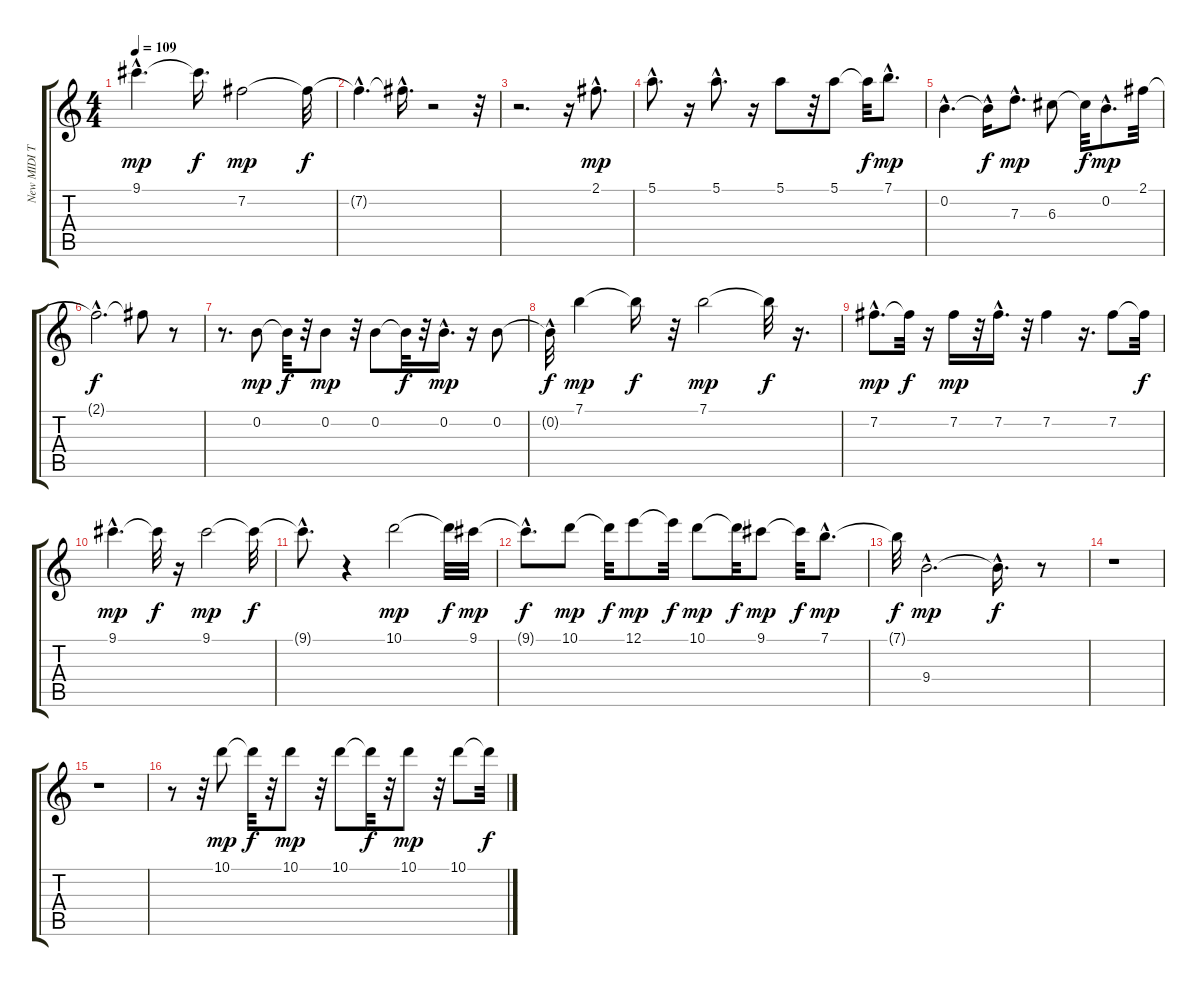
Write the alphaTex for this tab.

\track ("New MIDI Track" "New MIDI T") {instrument acousticguitarnylon}
\staff {score tabs}
\tuning (E4 B3 G3 D3 A2 E2) {hide}
\ts (4 4)
\tempo 109
\clef g2
\ks c
9.1{hac}.4{d dy mp} 9.1{t}.16{d dy f} 7.2.2{dy mp} 7.2{t}.32{dy f} |
7.2{hac t}.4{d} 7.2{hac t}.16{d} r.2 r.32 |
r.2{d} r.16 2.1{hac}.8{d dy mp} |
5.1{hac}.8{d} r.16 5.1{hac}.8{d} r.16 5.1.8 r.32 5.1.8 5.1{t}.32{dy f} 7.1{hac}.8{d dy mp} |
0.2{hac}.4{d} 0.2{hac t}.16{dy f} 7.3{hac}.8{d dy mp} 6.3.8 6.3{t}.32{dy f} 0.2{hac}.8{d dy mp} 2.1.32 |
2.1{hac t}.2{d dy f} 2.1{t}.8 r.8 |
r.8{d} 0.2.8{dy mp} 0.2{t}.32{dy f} r.32 0.2.8{dy mp} r.32 0.2.8 0.2{t}.32{dy f} r.32 0.2{hac}.16{d dy mp} r.16 0.2.8 |
0.2{hac t}.32{dy f} 7.1.4{dy mp} 7.1{t}.16{dy f} r.32 7.1.2{dy mp} 7.1{t}.32{dy f} r.16{d} |
7.2{hac}.8{d dy mp} 7.2{t}.32{dy f} r.16 7.2.16{dy mp} r.32 7.2{hac}.16{d} r.32 7.2.4 r.16{d} 7.2.8 7.2{t}.32{dy f} |
9.1{hac}.4{d dy mp} 9.1{t}.32{dy f} r.16 9.1.2{dy mp} 9.1{t}.32{dy f} |
9.1{hac t}.8{d} r.4 10.1.2{dy mp} 10.1{t}.32{dy f} 9.1.32{dy mp} |
9.1{hac t}.8{d dy f} 10.1.8{dy mp} 10.1{t}.32{dy f} 12.1.8{dy mp} 12.1{t}.32{dy f} 10.1.8{dy mp} 10.1{t}.32{dy f} 9.1.8{dy mp} 9.1{t}.32{dy f} 7.1{hac}.8{d dy mp} |
7.1{t}.32{dy f} 9.4{hac}.2{d dy mp} 9.4{hac t}.16{d dy f} r.8 |
r.1 |
r.1 |
r.8 r.32 10.1.8{dy mp} 10.1{t}.32{dy f} r.32 10.1.8{dy mp} r.32 10.1.8 10.1{t}.32{dy f} r.32 10.1.8{dy mp} r.32 10.1.8 10.1{t}.32{dy f}
